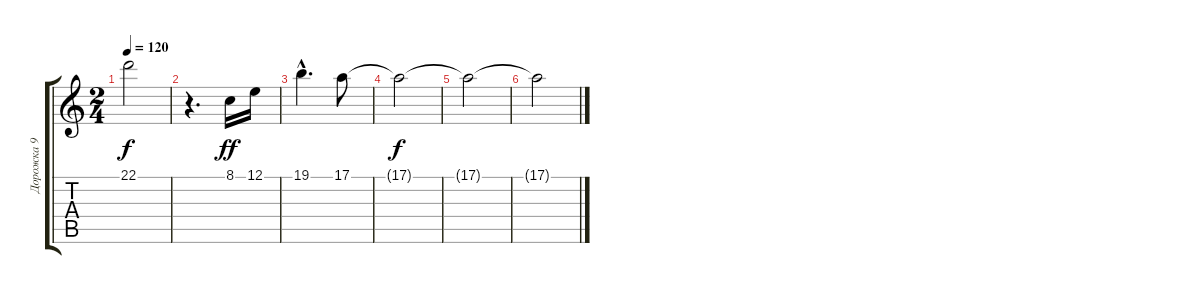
\track ("Дорожка 9" "Дорожка 9") {instrument drawbarorgan}
\staff {score tabs}
\tuning (E4 B3 G3 D3 A2 D2) {hide}
\ts (2 4)
\tempo 120
\clef g2
\ks c
22.1{t}.2{dy f} |
r.4{d} 8.1.16{dy ff} 12.1.16 |
19.1{hac}.4{d} 17.1.8 |
17.1{t}.2{dy f} |
17.1{t}.2 |
17.1{t}.2
